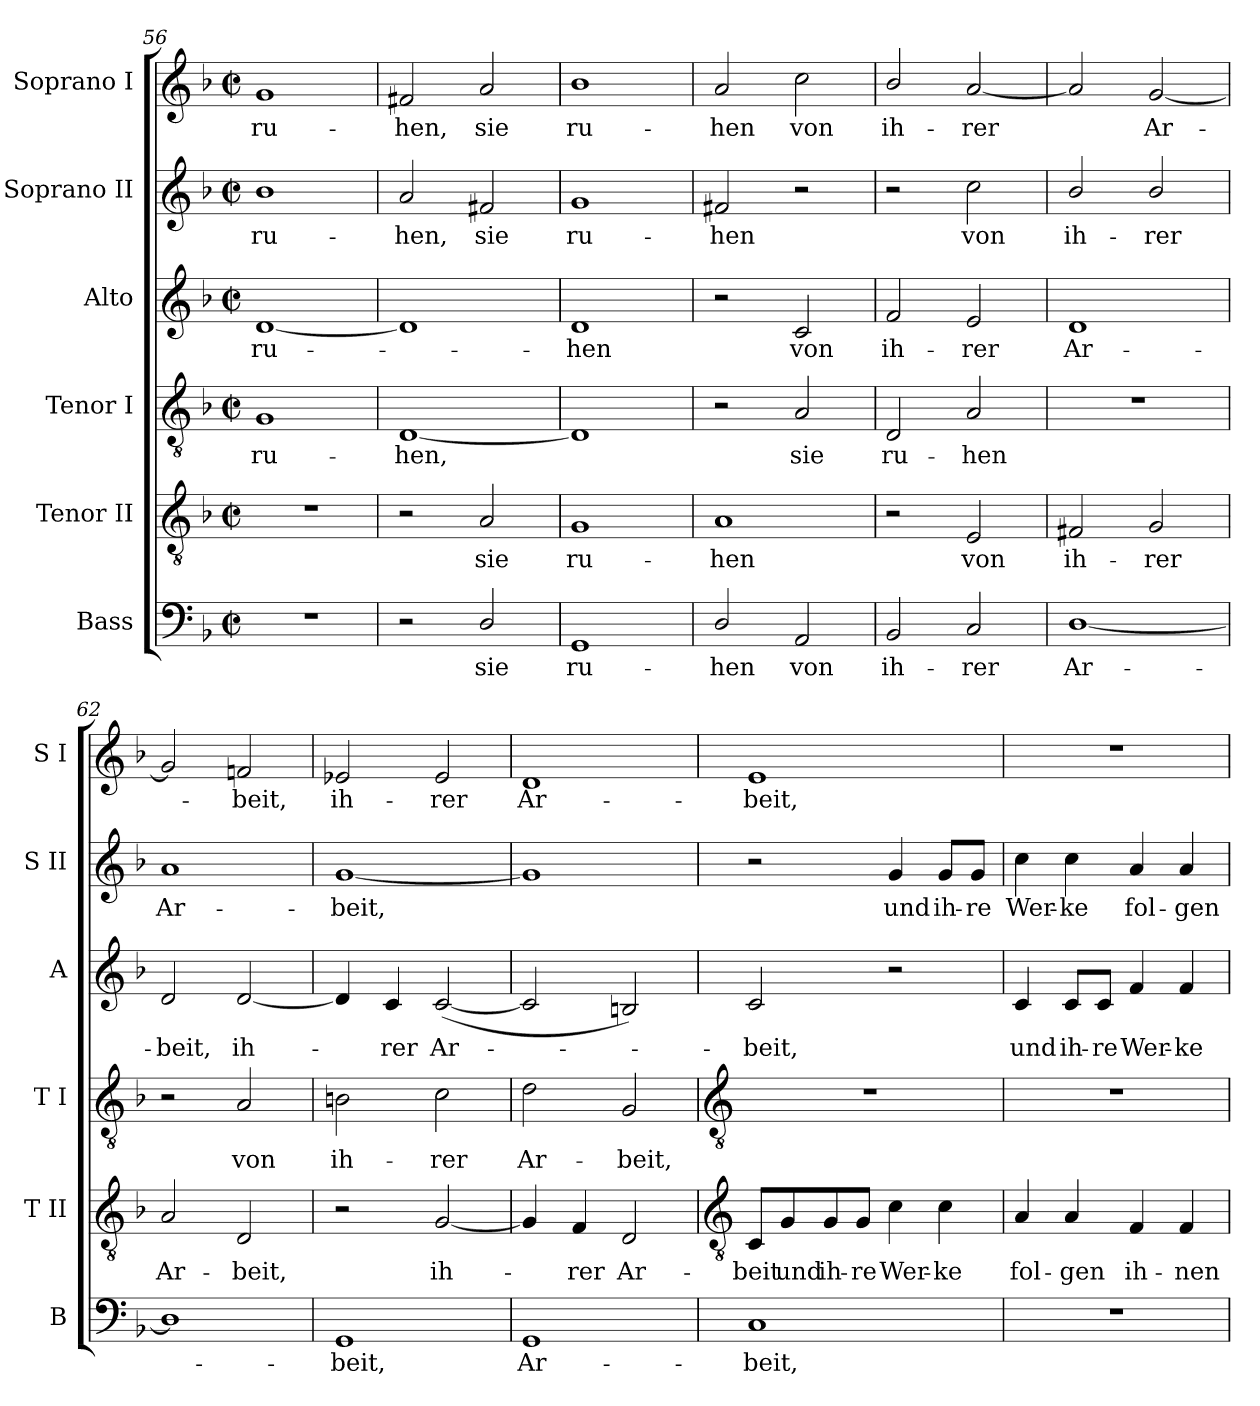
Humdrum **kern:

**kern	**text	**kern	**text	**kern	**text	**kern	**text	**kern	**text	**kern	**text
*part6	*part6	*part5	*part5	*part4	*part4	*part3	*part3	*part2	*part2	*part1	*part1
*staff6	*staff6	*staff5	*staff5	*staff4	*staff4	*staff3	*staff3	*staff2	*staff2	*staff1	*staff1
*I"Bass	*	*I"Tenor II	*	*I"Tenor I	*	*I"Alto	*	*I"Soprano II	*	*I"Soprano I	*
*I'B	*	*I'T II	*	*I'T I	*	*I'A	*	*I'S II	*	*I'S I	*
*clefF4	*	*clefGv2	*	*clefGv2	*	*clefG2	*	*clefG2	*	*clefG2	*
*k[b-]	*	*k[b-]	*	*k[b-]	*	*k[b-]	*	*k[b-]	*	*k[b-]	*
*F:	*	*F:	*	*F:	*	*F:	*	*F:	*	*F:	*
*M2/2	*	*M2/2	*	*M2/2	*	*M2/2	*	*M2/2	*	*M2/2	*
*met(c|)	*	*met(c|)	*	*met(c|)	*	*met(c|)	*	*met(c|)	*	*met(c|)	*
=56	=56	=56	=56	=56	=56	=56	=56	=56	=56	=56	=56
!	!	!	!	!	!LO:LY:b	!	!LO:LY:b	!	!LO:LY:b	!	!LO:LY:b
1r	.	1r	.	1G	ru-	[1d	ru-	1b-	ru-	1g	ru-
=57	=57	=57	=57	=57	=57	=57	=57	=57	=57	=57	=57
!	!	!	!	!	!LO:LY:b	!	!	!	!LO:LY:b	!	!LO:LY:b
2r	.	2r	.	[1D	-hen,	1d]	.	2a	-hen,	2f#X	-hen,
!	!LO:LY:b	!	!LO:LY:b	!	!	!	!	!	!LO:LY:b	!	!LO:LY:b
2D/	sie	2A	sie	.	.	.	.	2f#X	sie	2a	sie
=58	=58	=58	=58	=58	=58	=58	=58	=58	=58	=58	=58
!	!LO:LY:b	!	!LO:LY:b	!	!	!	!LO:LY:b	!	!LO:LY:b	!	!LO:LY:b
1GG	ru-	1G	ru-	1D]	.	1d	hen	1g	ru-	1b-	ru-
=59	=59	=59	=59	=59	=59	=59	=59	=59	=59	=59	=59
!	!LO:LY:b	!	!LO:LY:b	!	!	!	!	!	!LO:LY:b	!	!LO:LY:b
2D/	-hen	1A	-hen	2r	.	2r	.	2f#X	-hen	2a	-hen
!	!LO:LY:b	!	!	!	!LO:LY:b	!	!LO:LY:b	!	!	!	!LO:LY:b
2AA	von	.	.	2A	sie	2c	von	2r	.	2cc	von
=60	=60	=60	=60	=60	=60	=60	=60	=60	=60	=60	=60
!	!LO:LY:b	!	!	!	!LO:LY:b	!	!LO:LY:b	!	!	!	!LO:LY:b
2BB-	ih-	2r	.	2D	ru-	2f	ih-	2r	.	2b-/	ih-
!	!LO:LY:b	!	!LO:LY:b	!	!LO:LY:b	!	!LO:LY:b	!	!LO:LY:b	!	!LO:LY:b
2C	-rer	2E	von	2A	-hen	2e	-rer	2cc	von	[2a	-rer
=61	=61	=61	=61	=61	=61	=61	=61	=61	=61	=61	=61
!	!LO:LY:b	!	!LO:LY:b	!	!	!	!LO:LY:b	!	!LO:LY:b	!	!
[1D/	Ar-	2F#X	ih-	1r	.	1d	Ar-	2b-/	ih-	2a]	.
!	!	!	!LO:LY:b	!	!	!	!	!	!LO:LY:b	!	!LO:LY:b
.	.	2G	-rer	.	.	.	.	2b-/	-rer	[2g	Ar-
=62	=62	=62	=62	=62	=62	=62	=62	=62	=62	=62	=62
!	!	!	!LO:LY:b	!	!	!	!LO:LY:b	!	!LO:LY:b	!	!
1D/]	.	2A	Ar-	2r	.	2d	-beit,	1a	Ar-	2g]	.
!	!	!	!LO:LY:b	!	!LO:LY:b	!	!LO:LY:b	!	!	!	!LO:LY:b
.	.	2D	-beit,	2A	von	[2d	ih-	.	.	2fn	beit,
=63	=63	=63	=63	=63	=63	=63	=63	=63	=63	=63	=63
!	!LO:LY:b	!	!	!	!LO:LY:b	!	!	!	!LO:LY:b	!	!LO:LY:b
1GG	beit,	2r	.	2Bn	ih-	4d]	.	[1g	-beit,	2e-X	ih-
!	!	!	!	!	!	!	!LO:LY:b	!	!	!	!
.	.	.	.	.	.	4c	rer	.	.	.	.
!	!	!	!LO:LY:b	!	!LO:LY:b	!	!LO:LY:b	!	!	!	!LO:LY:b
.	.	[2G	ih-	2c	-rer	(<[2c	Ar-	.	.	2e-	-rer
=64	=64	=64	=64	=64	=64	=64	=64	=64	=64	=64	=64
!	!LO:LY:b	!	!	!	!LO:LY:b	!	!	!	!	!	!LO:LY:b
1GG	Ar-	4G]	.	2d	Ar-	2c]	.	1g]	.	1d	Ar-
!	!	!	!LO:LY:b	!	!	!	!	!	!	!	!
.	.	4F	rer	.	.	.	.	.	.	.	.
!	!	!	!LO:LY:b	!	!LO:LY:b	!	!	!	!	!	!
.	.	2D	Ar-	2G	-beit,	2Bn)	.	.	.	.	.
!!LO:LB:g=z
=65	=65	=65	=65	=65	=65	=65	=65	=65	=65	=65	=65
*	*	*clefGv2	*	*clefGv2	*	*	*	*	*	*	*
!	!LO:LY:b	!	!LO:LY:b	!	!	!	!LO:LY:b	!	!	!	!LO:LY:b
1C	-beit,	8C/L	-beit	1r	.	2c	beit,	2r	.	1e	-beit,
!	!	!	!LO:LY:b	!	!	!	!	!	!	!	!
.	.	8G/	und	.	.	.	.	.	.	.	.
!	!	!	!LO:LY:b	!	!	!	!	!	!	!	!
.	.	8G/	ih-	.	.	.	.	.	.	.	.
!	!	!	!LO:LY:b	!	!	!	!	!	!	!	!
.	.	8G/J	-re	.	.	.	.	.	.	.	.
!	!	!	!LO:LY:b	!	!	!	!	!	!LO:LY:b	!	!
.	.	4c	Wer-	.	.	2r	.	4g	und	.	.
!	!	!	!LO:LY:b	!	!	!	!	!	!LO:LY:b	!	!
.	.	4c	-ke	.	.	.	.	8g/L	ih-	.	.
!	!	!	!	!	!	!	!	!	!LO:LY:b	!	!
.	.	.	.	.	.	.	.	8g/J	-re	.	.
=66	=66	=66	=66	=66	=66	=66	=66	=66	=66	=66	=66
!	!	!	!LO:LY:b	!	!	!	!LO:LY:b	!	!LO:LY:b	!	!
1r	.	4A	fol-	1r	.	4c	und	4cc	Wer-	1r	.
!	!	!	!LO:LY:b	!	!	!	!LO:LY:b	!	!LO:LY:b	!	!
.	.	4A	-gen	.	.	8c/L	ih-	4cc	-ke	.	.
!	!	!	!	!	!	!	!LO:LY:b	!	!	!	!
.	.	.	.	.	.	8c/J	-re	.	.	.	.
!	!	!	!LO:LY:b	!	!	!	!LO:LY:b	!	!LO:LY:b	!	!
.	.	4F	ih-	.	.	4f	Wer-	4a	fol-	.	.
!	!	!	!LO:LY:b	!	!	!	!LO:LY:b	!	!LO:LY:b	!	!
.	.	4F	-nen	.	.	4f	-ke	4a	-gen	.	.
=	=	=	=	=	=	=	=	=	=	=	=
*-	*-	*-	*-	*-	*-	*-	*-	*-	*-	*-	*-
